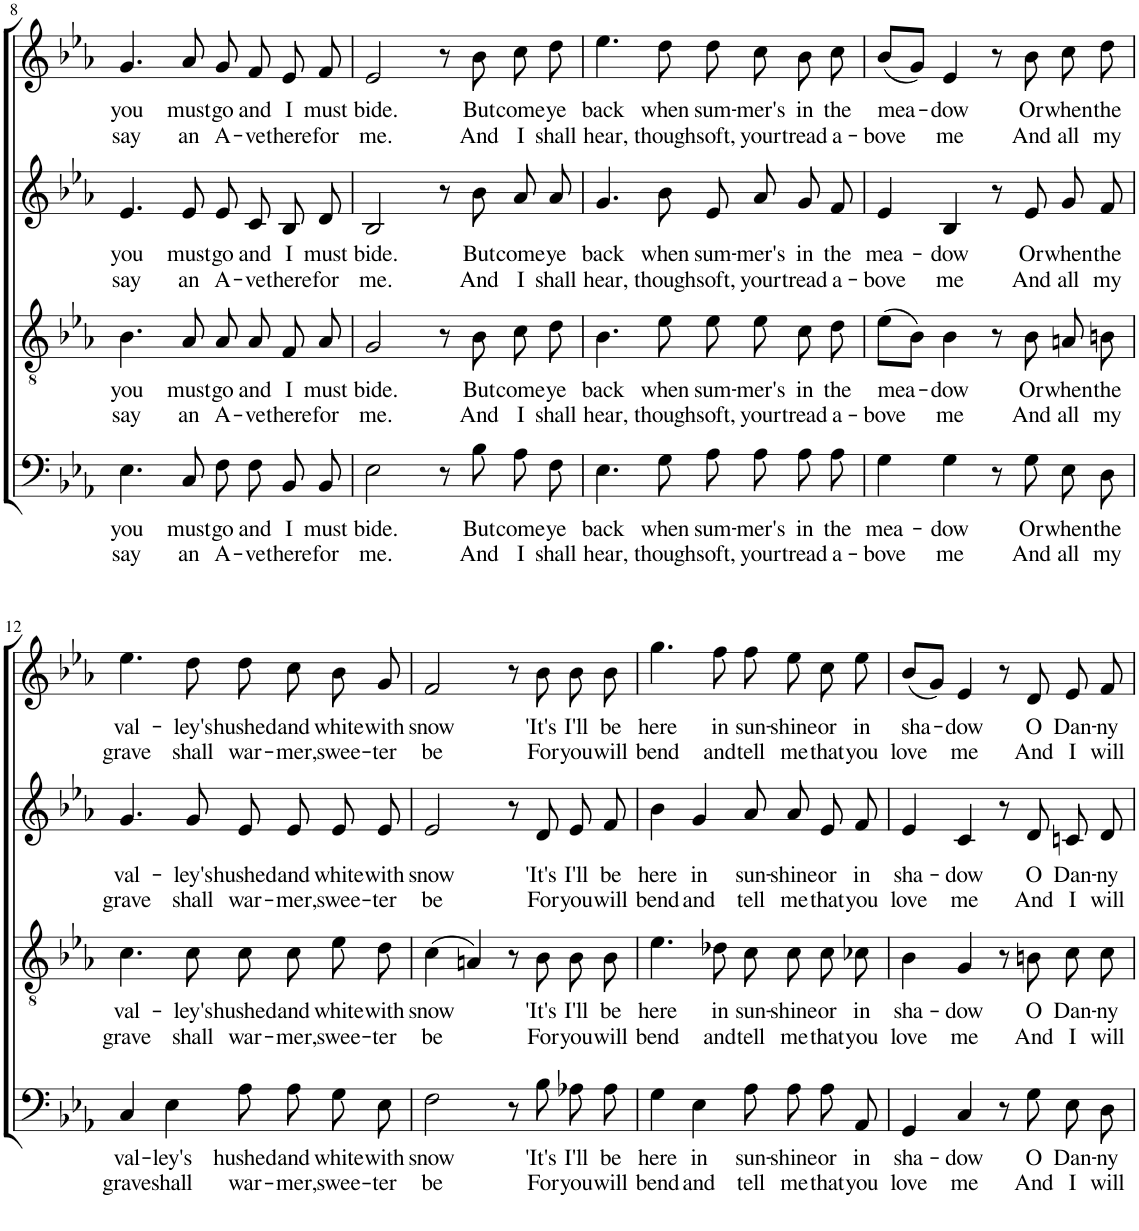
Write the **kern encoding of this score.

**kern	**text	**text	**kern	**text	**text	**kern	**text	**text	**kern	**text	**text
*part4	*part4	*part4	*part3	*part3	*part3	*part2	*part2	*part2	*part1	*part1	*part1
*staff4	*staff4	*staff4	*staff3	*staff3	*staff3	*staff2	*staff2	*staff2	*staff1	*staff1	*staff1
*I"Bassi	*	*	*I"Tenori	*	*	*I"Contralti	*	*	*I"Soprani	*	*
!!LO:PB:g=z
*clefF4	*	*	*clefGv2	*	*	*clefG2	*	*	*clefG2	*	*
*k[b-e-a-]	*	*	*k[b-e-a-]	*	*	*k[b-e-a-]	*	*	*k[b-e-a-]	*	*
*E-:	*	*	*E-:	*	*	*E-:	*	*	*E-:	*	*
*M4/4	*	*	*M4/4	*	*	*M4/4	*	*	*M4/4	*	*
*met(c)	*	*	*met(c)	*	*	*met(c)	*	*	*met(c)	*	*
=8	=8	=8	=8	=8	=8	=8	=8	=8	=8	=8	=8
!	!LO:LY:b	!LO:LY:b	!	!LO:LY:b	!LO:LY:b	!	!LO:LY:b	!LO:LY:b	!	!LO:LY:b	!LO:LY:b
4.E-\	you	say	4.B-\	you	say	4.e-/	you	say	4.g/	you	say
!	!LO:LY:b	!LO:LY:b	!	!LO:LY:b	!LO:LY:b	!	!LO:LY:b	!LO:LY:b	!	!LO:LY:b	!LO:LY:b
8C/	must	an	8A-/	must	an	8e-/	must	an	8a-/	must	an
!	!LO:LY:b	!LO:LY:b	!	!LO:LY:b	!LO:LY:b	!	!LO:LY:b	!LO:LY:b	!	!LO:LY:b	!LO:LY:b
8F\L	go	A-	8A-/	go	A-	8e-/L	go	A-	8g/	go	A-
!	!LO:LY:b	!LO:LY:b	!	!LO:LY:b	!LO:LY:b	!	!LO:LY:b	!LO:LY:b	!	!LO:LY:b	!LO:LY:b
8F\J	and	-ve	8A-/	and	-ve	8c/J	and	-ve	8f/	and	-ve
!	!LO:LY:b	!LO:LY:b	!	!LO:LY:b	!LO:LY:b	!	!LO:LY:b	!LO:LY:b	!	!LO:LY:b	!LO:LY:b
8BB-/L	I	there	8F/	I	there	8B-/L	I	there	8e-/	I	there
!	!LO:LY:b	!LO:LY:b	!	!LO:LY:b	!LO:LY:b	!	!LO:LY:b	!LO:LY:b	!	!LO:LY:b	!LO:LY:b
8BB-/J	must	for	8A-/	must	for	8d/J	must	for	8f/	must	for
=9	=9	=9	=9	=9	=9	=9	=9	=9	=9	=9	=9
!	!LO:LY:b	!LO:LY:b	!	!LO:LY:b	!LO:LY:b	!	!LO:LY:b	!LO:LY:b	!	!LO:LY:b	!LO:LY:b
2E-\	bide.	me.	2G/	bide.	me.	2B-/	bide.	me.	2e-/	bide.	me.
8r	.	.	8r	.	.	8r	.	.	8r	.	.
!	!LO:LY:b	!LO:LY:b	!	!LO:LY:b	!LO:LY:b	!	!LO:LY:b	!LO:LY:b	!	!LO:LY:b	!LO:LY:b
8B-\	But	And	8B-\	But	And	8b-\	But	And	8b-\	But	And
!	!LO:LY:b	!LO:LY:b	!	!LO:LY:b	!LO:LY:b	!	!LO:LY:b	!LO:LY:b	!	!LO:LY:b	!LO:LY:b
8A-\L	come	I	8c\	come	I	8a-/L	come	I	8cc\	come	I
!	!LO:LY:b	!LO:LY:b	!	!LO:LY:b	!LO:LY:b	!	!LO:LY:b	!LO:LY:b	!	!LO:LY:b	!LO:LY:b
8F\J	ye	shall	8d\	ye	shall	8a-/J	ye	shall	8dd\	ye	shall
=10	=10	=10	=10	=10	=10	=10	=10	=10	=10	=10	=10
!	!LO:LY:b	!LO:LY:b	!	!LO:LY:b	!LO:LY:b	!	!LO:LY:b	!LO:LY:b	!	!LO:LY:b	!LO:LY:b
4.E-\	back	hear,	4.B-\	back	hear,	4.g/	back	hear,	4.ee-\	back	hear,
!	!LO:LY:b	!LO:LY:b	!	!LO:LY:b	!LO:LY:b	!	!LO:LY:b	!LO:LY:b	!	!LO:LY:b	!LO:LY:b
8G\	when	though	8e-\	when	though	8b-\	when	though	8dd\	when	though
!	!LO:LY:b	!LO:LY:b	!	!LO:LY:b	!LO:LY:b	!	!LO:LY:b	!LO:LY:b	!	!LO:LY:b	!LO:LY:b
8A-\L	sum-	soft,	8e-\	sum-	soft,	8e-/L	sum-	soft,	8dd\	sum-	soft,
!	!LO:LY:b	!LO:LY:b	!	!LO:LY:b	!LO:LY:b	!	!LO:LY:b	!LO:LY:b	!	!LO:LY:b	!LO:LY:b
8A-\J	-mer's	your	8e-\	-mer's	your	8a-/J	-mer's	your	8cc\	-mer's	your
!	!LO:LY:b	!LO:LY:b	!	!LO:LY:b	!LO:LY:b	!	!LO:LY:b	!LO:LY:b	!	!LO:LY:b	!LO:LY:b
8A-\L	in	tread	8c\	in	tread	8g/L	in	tread	8b-\	in	tread
!	!LO:LY:b	!LO:LY:b	!	!LO:LY:b	!LO:LY:b	!	!LO:LY:b	!LO:LY:b	!	!LO:LY:b	!LO:LY:b
8A-\J	the	a-	8d\	the	a-	8f/J	the	a-	8cc\	the	a-
=11	=11	=11	=11	=11	=11	=11	=11	=11	=11	=11	=11
!	!LO:LY:b	!LO:LY:b	!	!LO:LY:b	!LO:LY:b	!	!LO:LY:b	!LO:LY:b	!	!LO:LY:b	!LO:LY:b
4G\	mea-	-bove	(8e-\L	mea-	-bove	4e-/	mea-	-bove	(8b-/L	mea-	-bove
.	.	.	8B-\J)	.	.	.	.	.	8g/J)	.	.
!	!LO:LY:b	!LO:LY:b	!	!LO:LY:b	!LO:LY:b	!	!LO:LY:b	!LO:LY:b	!	!LO:LY:b	!LO:LY:b
4G\	-dow	me	4B-\	-dow	me	4B-/	-dow	me	4e-/	-dow	me
8r	.	.	8r	.	.	8r	.	.	8r	.	.
!	!LO:LY:b	!LO:LY:b	!	!LO:LY:b	!LO:LY:b	!	!LO:LY:b	!LO:LY:b	!	!LO:LY:b	!LO:LY:b
8G\	Or	And	8B-\	Or	And	8e-/	Or	And	8b-\	Or	And
!	!LO:LY:b	!LO:LY:b	!	!LO:LY:b	!LO:LY:b	!	!LO:LY:b	!LO:LY:b	!	!LO:LY:b	!LO:LY:b
8E-\L	when	all	8An/	when	all	8g/L	when	all	8cc\	when	all
!	!LO:LY:b	!LO:LY:b	!	!LO:LY:b	!LO:LY:b	!	!LO:LY:b	!LO:LY:b	!	!LO:LY:b	!LO:LY:b
8D\J	the	my	8Bn\	the	my	8f/J	the	my	8dd\	the	my
!!LO:LB:g=z
=12	=12	=12	=12	=12	=12	=12	=12	=12	=12	=12	=12
!	!LO:LY:b	!LO:LY:b	!	!LO:LY:b	!LO:LY:b	!	!LO:LY:b	!LO:LY:b	!	!LO:LY:b	!LO:LY:b
4C/	val-	grave	4.c\	val-	grave	4.g/	val-	grave	4.ee-\	val-	grave
!	!LO:LY:b	!LO:LY:b	!	!	!	!	!	!	!	!	!
4E-\	-ley's	shall	.	.	.	.	.	.	.	.	.
!	!	!	!	!LO:LY:b	!LO:LY:b	!	!LO:LY:b	!LO:LY:b	!	!LO:LY:b	!LO:LY:b
.	.	.	8c\	-ley's	shall	8g/	-ley's	shall	8dd\	-ley's	shall
!	!LO:LY:b	!LO:LY:b	!	!LO:LY:b	!LO:LY:b	!	!LO:LY:b	!LO:LY:b	!	!LO:LY:b	!LO:LY:b
8A-\L	hushed	war-	8c\	hushed	war-	8e-/L	hushed	war-	8dd\	hushed	war-
!	!LO:LY:b	!LO:LY:b	!	!LO:LY:b	!LO:LY:b	!	!LO:LY:b	!LO:LY:b	!	!LO:LY:b	!LO:LY:b
8A-\J	and	-mer,	8c\	and	-mer,	8e-/J	and	-mer,	8cc\	and	-mer,
!	!LO:LY:b	!LO:LY:b	!	!LO:LY:b	!LO:LY:b	!	!LO:LY:b	!LO:LY:b	!	!LO:LY:b	!LO:LY:b
8G\L	white	swee-	8e-\	white	swee-	8e-/L	white	swee-	8b-\	white	swee-
!	!LO:LY:b	!LO:LY:b	!	!LO:LY:b	!LO:LY:b	!	!LO:LY:b	!LO:LY:b	!	!LO:LY:b	!LO:LY:b
8E-\J	with	-ter	8d\	with	-ter	8e-/J	with	-ter	8g/	with	-ter
=13	=13	=13	=13	=13	=13	=13	=13	=13	=13	=13	=13
!	!LO:LY:b	!LO:LY:b	!	!LO:LY:b	!LO:LY:b	!	!LO:LY:b	!LO:LY:b	!	!LO:LY:b	!LO:LY:b
2F\	snow	be	(4c\	snow	be	2e-/	snow	be	2f/	snow	be
.	.	.	4An/)	.	.	.	.	.	.	.	.
8r	.	.	8r	.	.	8r	.	.	8r	.	.
!	!LO:LY:b	!LO:LY:b	!	!LO:LY:b	!LO:LY:b	!	!LO:LY:b	!LO:LY:b	!	!LO:LY:b	!LO:LY:b
8B-\	'It's	For	8B-\	'It's	For	8d/	'It's	For	8b-\	'It's	For
!	!LO:LY:b	!LO:LY:b	!	!LO:LY:b	!LO:LY:b	!	!LO:LY:b	!LO:LY:b	!	!LO:LY:b	!LO:LY:b
8A-X\L	I'll	you	8B-\	I'll	you	8e-/L	I'll	you	8b-\	I'll	you
!	!LO:LY:b	!LO:LY:b	!	!LO:LY:b	!LO:LY:b	!	!LO:LY:b	!LO:LY:b	!	!LO:LY:b	!LO:LY:b
8A-\J	be	will	8B-\	be	will	8f/J	be	will	8b-\	be	will
=14	=14	=14	=14	=14	=14	=14	=14	=14	=14	=14	=14
!	!LO:LY:b	!LO:LY:b	!	!LO:LY:b	!LO:LY:b	!	!LO:LY:b	!LO:LY:b	!	!LO:LY:b	!LO:LY:b
4G\	here	bend	4.e-\	here	bend	4b-\	here	bend	4.gg\	here	bend
!	!LO:LY:b	!LO:LY:b	!	!	!	!	!LO:LY:b	!LO:LY:b	!	!	!
4E-\	in	and	.	.	.	4g/	in	and	.	.	.
!	!	!	!	!LO:LY:b	!LO:LY:b	!	!	!	!	!LO:LY:b	!LO:LY:b
.	.	.	8d-X\	in	and	.	.	.	8ff\	in	and
!	!LO:LY:b	!LO:LY:b	!	!LO:LY:b	!LO:LY:b	!	!LO:LY:b	!LO:LY:b	!	!LO:LY:b	!LO:LY:b
8A-\L	sun-	tell	8c\	sun-	tell	8a-/L	sun-	tell	8ff\	sun-	tell
!	!LO:LY:b	!LO:LY:b	!	!LO:LY:b	!LO:LY:b	!	!LO:LY:b	!LO:LY:b	!	!LO:LY:b	!LO:LY:b
8A-\J	-shine	me	8c\	-shine	me	8a-/J	-shine	me	8ee-\	-shine	me
!	!LO:LY:b	!LO:LY:b	!	!LO:LY:b	!LO:LY:b	!	!LO:LY:b	!LO:LY:b	!	!LO:LY:b	!LO:LY:b
8A-\L	or	that	8c\	or	that	8e-/L	or	that	8cc\	or	that
!	!LO:LY:b	!LO:LY:b	!	!LO:LY:b	!LO:LY:b	!	!LO:LY:b	!LO:LY:b	!	!LO:LY:b	!LO:LY:b
8AA-\J	in	you	8c-X\	in	you	8f/J	in	you	8ee-\	in	you
=15	=15	=15	=15	=15	=15	=15	=15	=15	=15	=15	=15
!	!LO:LY:b	!LO:LY:b	!	!LO:LY:b	!LO:LY:b	!	!LO:LY:b	!LO:LY:b	!	!LO:LY:b	!LO:LY:b
4GG/	sha-	love	4B-\	sha-	love	4e-/	sha-	love	(8b-/L	sha-	love
.	.	.	.	.	.	.	.	.	8g/J)	.	.
!	!LO:LY:b	!LO:LY:b	!	!LO:LY:b	!LO:LY:b	!	!LO:LY:b	!LO:LY:b	!	!LO:LY:b	!LO:LY:b
4C/	-dow	me	4G/	-dow	me	4c/	-dow	me	4e-/	-dow	me
8r	.	.	8r	.	.	8r	.	.	8r	.	.
!	!LO:LY:b	!LO:LY:b	!	!LO:LY:b	!LO:LY:b	!	!LO:LY:b	!LO:LY:b	!	!LO:LY:b	!LO:LY:b
8G\	O	And	8Bn\	O	And	8d/	O	And	8d/	O	And
!	!LO:LY:b	!LO:LY:b	!	!LO:LY:b	!LO:LY:b	!	!LO:LY:b	!LO:LY:b	!	!LO:LY:b	!LO:LY:b
8E-\L	Dan-	I	8c\	Dan-	I	8cn/L	Dan-	I	8e-/	Dan-	I
!	!LO:LY:b	!LO:LY:b	!	!LO:LY:b	!LO:LY:b	!	!LO:LY:b	!LO:LY:b	!	!LO:LY:b	!LO:LY:b
8D\J	-ny	will	8c\	-ny	will	8d/J	-ny	will	8f/	-ny	will
=	=	=	=	=	=	=	=	=	=	=	=
*-	*-	*-	*-	*-	*-	*-	*-	*-	*-	*-	*-
